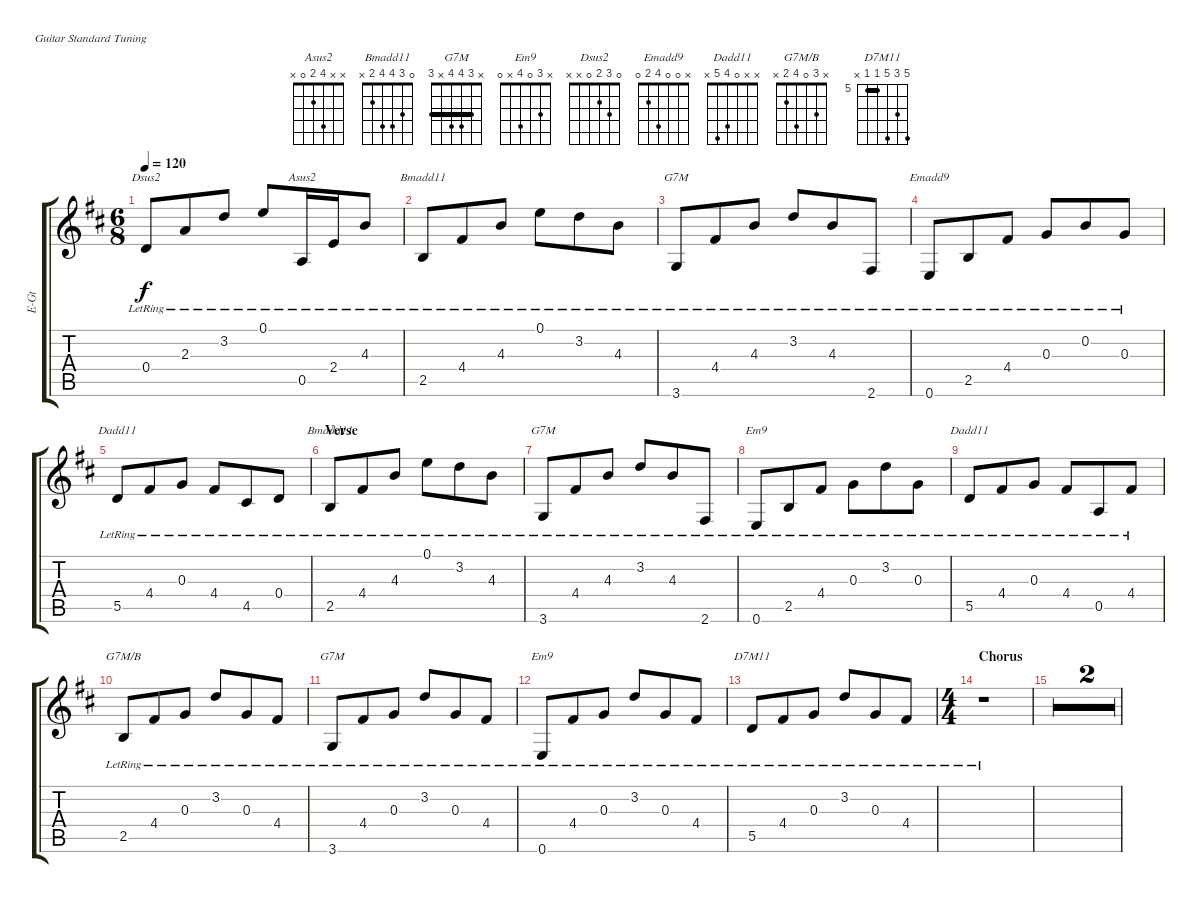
\defaultSystemsLayout 4
\bracketExtendMode groupsimilarinstruments
\otherSystemsTrackNameOrientation horizontal
\track ("Clean Guitar" "E-Gt") {multiBarRest instrument electricguitarclean}
\staff {score tabs}
\tuning (E4 B3 G3 D3 A2 E2)
\chord ("Asus2" x x 4 2 0 x) {showfingering false}
\chord ("Bmadd11" 0 3 4 4 2 x) {showfingering false}
\chord ("G7M" x 3 4 4 x 3) {showfingering false barre 3}
\chord ("Em9" x 3 0 4 2 0) {showfingering false}
\chord ("Dsus2" 0 3 2 0 x x) {showfingering false}
\chord ("Emadd9" x 0 0 4 2 0) {showfingering false}
\chord ("Dadd11" x x 0 4 5 x) {showfingering false}
\chord ("G7M/B" x 3 0 4 2 x) {showfingering false}
\chord ("Em9" x 3 0 4 x 0) {showfingering false}
\chord ("D7M11" 9 7 9 5 5 x) {firstfret 5 showfingering false barre 5}
\ts (6 8)
\tempo 120
\clef g2
\ks d
0.4{lr acc forcenatural}.8{ch "Dsus2" dy f} 2.3{lr acc forcenatural}.8 3.2{lr acc forcenatural}.8 0.1{lr acc forcenatural}.8 0.5{lr acc forcenatural}.16{ch "Asus2"} 2.4{lr acc forcenatural}.16 4.3{lr acc forcenatural}.8 |
2.5{lr acc forcenatural}.8{ch "Bmadd11"} 4.4{lr acc #}.8 4.3{lr acc forcenatural}.8 0.1{lr acc forcenatural}.8 3.2{lr acc forcenatural}.8 4.3{lr acc forcenatural}.8 |
3.6{lr acc forcenatural}.8{ch "G7M"} 4.4{lr acc #}.8 4.3{lr acc forcenatural}.8 3.2{lr acc forcenatural}.8 4.3{lr acc forcenatural}.8 2.6{lr acc #}.8 |
0.6{lr acc forcenatural}.8{ch "Emadd9"} 2.5{lr acc forcenatural}.8 4.4{lr acc #}.8 0.3{lr acc forcenatural}.8 0.2{lr acc forcenatural}.8 0.3{lr acc forcenatural}.8 |
5.5{lr acc forcenatural}.8{ch "Dadd11"} 4.4{lr acc #}.8 0.3{lr acc forcenatural}.8 4.4{lr acc #}.8 4.5{lr acc #}.8 0.4{lr acc forcenatural}.8 |
\section ("" "Verse")
2.5{lr acc forcenatural}.8{ch "Bmadd11"} 4.4{lr acc #}.8 4.3{lr acc forcenatural}.8 0.1{lr acc forcenatural}.8 3.2{lr acc forcenatural}.8 4.3{lr acc forcenatural}.8 |
3.6{lr acc forcenatural}.8{ch "G7M"} 4.4{lr acc #}.8 4.3{lr acc forcenatural}.8 3.2{lr acc forcenatural}.8 4.3{lr acc forcenatural}.8 2.6{lr acc #}.8 |
0.6{lr acc forcenatural}.8{ch "Em9"} 2.5{lr acc forcenatural}.8 4.4{lr acc #}.8 0.3{lr acc forcenatural}.8 3.2{lr acc forcenatural}.8 0.3{lr acc forcenatural}.8 |
5.5{lr acc forcenatural}.8{ch "Dadd11"} 4.4{lr acc #}.8 0.3{lr acc forcenatural}.8 4.4{lr acc #}.8 0.5{lr acc forcenatural}.8 4.4{lr acc #}.8 |
2.5{lr acc forcenatural}.8{ch "G7M/B"} 4.4{lr acc #}.8 0.3{lr acc forcenatural}.8 3.2{lr acc forcenatural}.8 0.3{lr acc forcenatural}.8 4.4{lr acc #}.8 |
3.6{lr acc forcenatural}.8{ch "G7M"} 4.4{lr acc #}.8 0.3{lr acc forcenatural}.8 3.2{lr acc forcenatural}.8 0.3{lr acc forcenatural}.8 4.4{lr acc #}.8 |
0.6{lr acc forcenatural}.8{ch "Em9"} 4.4{lr acc #}.8 0.3{lr acc forcenatural}.8 3.2{lr acc forcenatural}.8 0.3{lr acc forcenatural}.8 4.4{lr acc #}.8 |
5.5{lr acc forcenatural}.8{ch "D7M11"} 4.4{lr acc #}.8 0.3{lr acc forcenatural}.8 3.2{lr acc forcenatural}.8 0.3{lr acc forcenatural}.8 4.4{lr acc #}.8 |
\ts (4 4)
\beaming (8 2 2 2 2)
\section ("" "Chorus")
r.1 |
r.1 |
r.1
